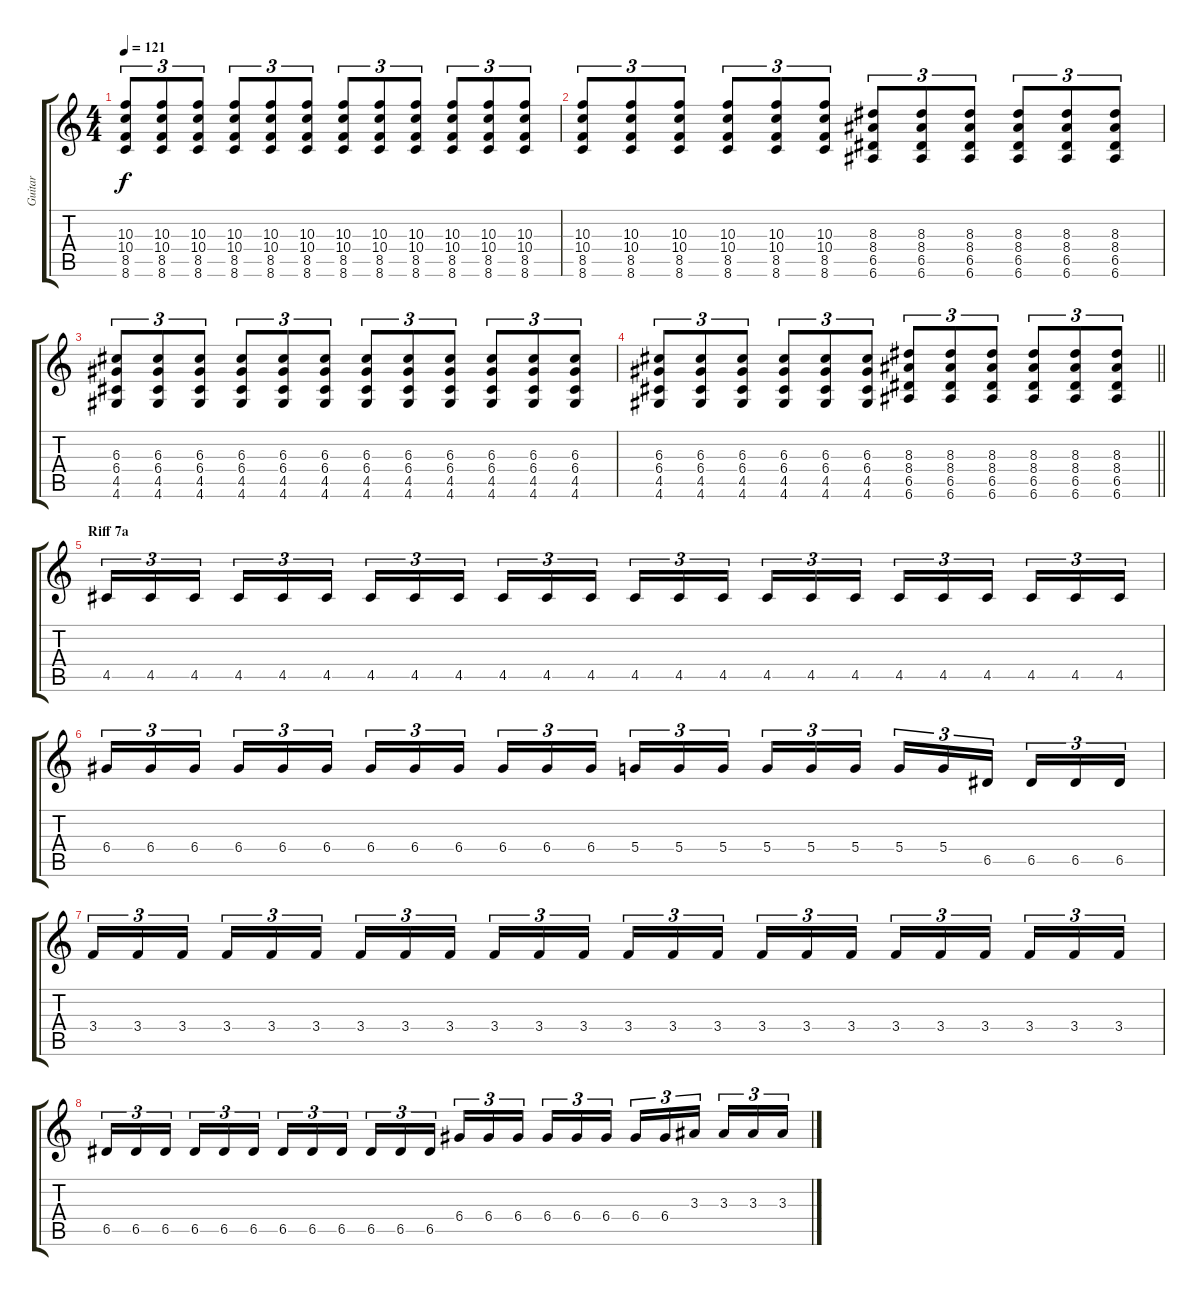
\track ("Guitar" "Guitar") {instrument distortionguitar}
\staff {score tabs}
\tuning (E4 B3 G3 D3 A2 E2) {hide}
\ts (4 4)
\tempo 121
\clef g2
\ks c
(10.3 10.4 8.5 8.6).8{tu (3 2) dy f} (10.3 10.4 8.5 8.6).8{tu (3 2)} (10.3 10.4 8.5 8.6).8{tu (3 2)} (10.3 10.4 8.5 8.6).8{tu (3 2)} (10.3 10.4 8.5 8.6).8{tu (3 2)} (10.3 10.4 8.5 8.6).8{tu (3 2)} (10.3 10.4 8.5 8.6).8{tu (3 2)} (10.3 10.4 8.5 8.6).8{tu (3 2)} (10.3 10.4 8.5 8.6).8{tu (3 2)} (10.3 10.4 8.5 8.6).8{tu (3 2)} (10.3 10.4 8.5 8.6).8{tu (3 2)} (10.3 10.4 8.5 8.6).8{tu (3 2)} |
(10.3 10.4 8.5 8.6).8{tu (3 2)} (10.3 10.4 8.5 8.6).8{tu (3 2)} (10.3 10.4 8.5 8.6).8{tu (3 2)} (10.3 10.4 8.5 8.6).8{tu (3 2)} (10.3 10.4 8.5 8.6).8{tu (3 2)} (10.3 10.4 8.5 8.6).8{tu (3 2)} (8.3 8.4 6.5 6.6).8{tu (3 2)} (8.3 8.4 6.5 6.6).8{tu (3 2)} (8.3 8.4 6.5 6.6).8{tu (3 2)} (8.3 8.4 6.5 6.6).8{tu (3 2)} (8.3 8.4 6.5 6.6).8{tu (3 2)} (8.3 8.4 6.5 6.6).8{tu (3 2)} |
(6.3 6.4 4.5 4.6).8{tu (3 2)} (6.3 6.4 4.5 4.6).8{tu (3 2)} (6.3 6.4 4.5 4.6).8{tu (3 2)} (6.3 6.4 4.5 4.6).8{tu (3 2)} (6.3 6.4 4.5 4.6).8{tu (3 2)} (6.3 6.4 4.5 4.6).8{tu (3 2)} (6.3 6.4 4.5 4.6).8{tu (3 2)} (6.3 6.4 4.5 4.6).8{tu (3 2)} (6.3 6.4 4.5 4.6).8{tu (3 2)} (6.3 6.4 4.5 4.6).8{tu (3 2)} (6.3 6.4 4.5 4.6).8{tu (3 2)} (6.3 6.4 4.5 4.6).8{tu (3 2)} |
\barLineRight lightlight
(6.3 6.4 4.5 4.6).8{tu (3 2)} (6.3 6.4 4.5 4.6).8{tu (3 2)} (6.3 6.4 4.5 4.6).8{tu (3 2)} (6.3 6.4 4.5 4.6).8{tu (3 2)} (6.3 6.4 4.5 4.6).8{tu (3 2)} (6.3 6.4 4.5 4.6).8{tu (3 2)} (8.3 8.4 6.5 6.6).8{tu (3 2)} (8.3 8.4 6.5 6.6).8{tu (3 2)} (8.3 8.4 6.5 6.6).8{tu (3 2)} (8.3 8.4 6.5 6.6).8{tu (3 2)} (8.3 8.4 6.5 6.6).8{tu (3 2)} (8.3 8.4 6.5 6.6).8{tu (3 2)} |
\section ("" "Riff 7a")
4.5.16{tu (3 2) volume 15} 4.5.16{tu (3 2)} 4.5.16{tu (3 2) beam splitsecondary} 4.5.16{tu (3 2)} 4.5.16{tu (3 2)} 4.5.16{tu (3 2)} 4.5.16{tu (3 2)} 4.5.16{tu (3 2)} 4.5.16{tu (3 2) beam splitsecondary} 4.5.16{tu (3 2)} 4.5.16{tu (3 2)} 4.5.16{tu (3 2)} 4.5.16{tu (3 2)} 4.5.16{tu (3 2)} 4.5.16{tu (3 2) beam splitsecondary} 4.5.16{tu (3 2)} 4.5.16{tu (3 2)} 4.5.16{tu (3 2)} 4.5.16{tu (3 2)} 4.5.16{tu (3 2)} 4.5.16{tu (3 2) beam splitsecondary} 4.5.16{tu (3 2)} 4.5.16{tu (3 2)} 4.5.16{tu (3 2)} |
6.4.16{tu (3 2)} 6.4.16{tu (3 2)} 6.4.16{tu (3 2) beam splitsecondary} 6.4.16{tu (3 2)} 6.4.16{tu (3 2)} 6.4.16{tu (3 2)} 6.4.16{tu (3 2)} 6.4.16{tu (3 2)} 6.4.16{tu (3 2) beam splitsecondary} 6.4.16{tu (3 2)} 6.4.16{tu (3 2)} 6.4.16{tu (3 2)} 5.4.16{tu (3 2)} 5.4.16{tu (3 2)} 5.4.16{tu (3 2) beam splitsecondary} 5.4.16{tu (3 2)} 5.4.16{tu (3 2)} 5.4.16{tu (3 2)} 5.4.16{tu (3 2)} 5.4.16{tu (3 2)} 6.5.16{tu (3 2) beam splitsecondary} 6.5.16{tu (3 2)} 6.5.16{tu (3 2)} 6.5.16{tu (3 2)} |
3.4.16{tu (3 2)} 3.4.16{tu (3 2)} 3.4.16{tu (3 2) beam splitsecondary} 3.4.16{tu (3 2)} 3.4.16{tu (3 2)} 3.4.16{tu (3 2)} 3.4.16{tu (3 2)} 3.4.16{tu (3 2)} 3.4.16{tu (3 2) beam splitsecondary} 3.4.16{tu (3 2)} 3.4.16{tu (3 2)} 3.4.16{tu (3 2)} 3.4.16{tu (3 2)} 3.4.16{tu (3 2)} 3.4.16{tu (3 2) beam splitsecondary} 3.4.16{tu (3 2)} 3.4.16{tu (3 2)} 3.4.16{tu (3 2)} 3.4.16{tu (3 2)} 3.4.16{tu (3 2)} 3.4.16{tu (3 2) beam splitsecondary} 3.4.16{tu (3 2)} 3.4.16{tu (3 2)} 3.4.16{tu (3 2)} |
6.5.16{tu (3 2)} 6.5.16{tu (3 2)} 6.5.16{tu (3 2) beam splitsecondary} 6.5.16{tu (3 2)} 6.5.16{tu (3 2)} 6.5.16{tu (3 2)} 6.5.16{tu (3 2)} 6.5.16{tu (3 2)} 6.5.16{tu (3 2) beam splitsecondary} 6.5.16{tu (3 2)} 6.5.16{tu (3 2)} 6.5.16{tu (3 2)} 6.4.16{tu (3 2)} 6.4.16{tu (3 2)} 6.4.16{tu (3 2) beam splitsecondary} 6.4.16{tu (3 2)} 6.4.16{tu (3 2)} 6.4.16{tu (3 2)} 6.4.16{tu (3 2)} 6.4.16{tu (3 2)} 3.3.16{tu (3 2) beam splitsecondary} 3.3.16{tu (3 2)} 3.3.16{tu (3 2)} 3.3.16{tu (3 2)}
